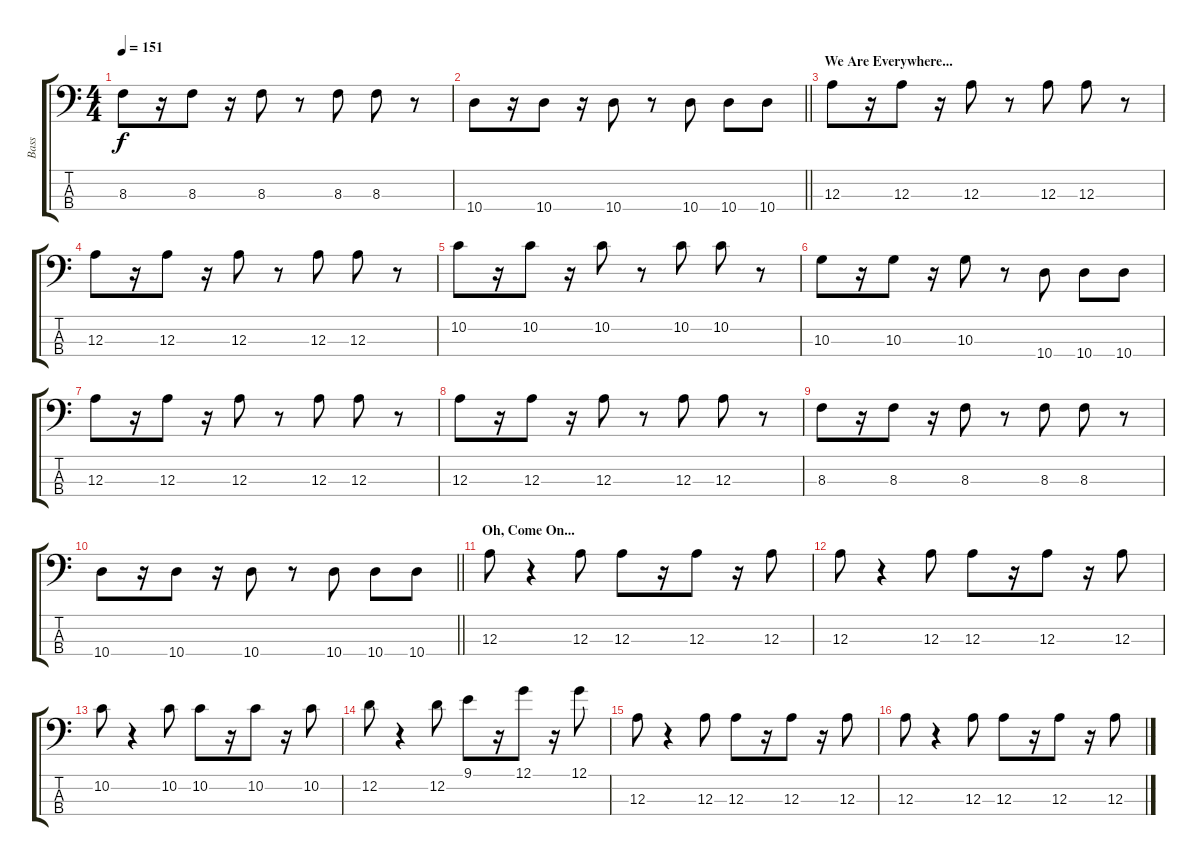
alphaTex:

\track ("Bass" "Bass") {instrument electricbassfinger}
\staff {score tabs}
\tuning (G2 D2 A1 E1) {hide}
\ts (4 4)
\tempo 151
\clef f4
\ks c
8.3.8{dy f} r.16 8.3.8 r.16 8.3.8 r.8 8.3.8 8.3.8 r.8 |
\barLineRight lightlight
10.4.8 r.16 10.4.8 r.16 10.4.8 r.8 10.4.8 10.4.8 10.4.8 |
\section ("" "We Are Everywhere...")
12.3.8 r.16 12.3.8 r.16 12.3.8 r.8 12.3.8 12.3.8 r.8 |
12.3.8 r.16 12.3.8 r.16 12.3.8 r.8 12.3.8 12.3.8 r.8 |
10.2.8 r.16 10.2.8 r.16 10.2.8 r.8 10.2.8 10.2.8 r.8 |
10.3.8 r.16 10.3.8 r.16 10.3.8 r.8 10.4.8 10.4.8 10.4.8 |
12.3.8 r.16 12.3.8 r.16 12.3.8 r.8 12.3.8 12.3.8 r.8 |
12.3.8 r.16 12.3.8 r.16 12.3.8 r.8 12.3.8 12.3.8 r.8 |
8.3.8 r.16 8.3.8 r.16 8.3.8 r.8 8.3.8 8.3.8 r.8 |
\barLineRight lightlight
10.4.8 r.16 10.4.8 r.16 10.4.8 r.8 10.4.8 10.4.8 10.4.8 |
\section ("" "Oh, Come On...")
12.3.8 r.4 12.3.8 12.3.8 r.16 12.3.8 r.16 12.3.8 |
12.3.8 r.4 12.3.8 12.3.8 r.16 12.3.8 r.16 12.3.8 |
10.2.8 r.4 10.2.8 10.2.8 r.16 10.2.8 r.16 10.2.8 |
12.2.8 r.4 12.2.8 9.1.8 r.16 12.1.8 r.16 12.1.8 |
12.3.8 r.4 12.3.8 12.3.8 r.16 12.3.8 r.16 12.3.8 |
12.3.8 r.4 12.3.8 12.3.8 r.16 12.3.8 r.16 12.3.8
